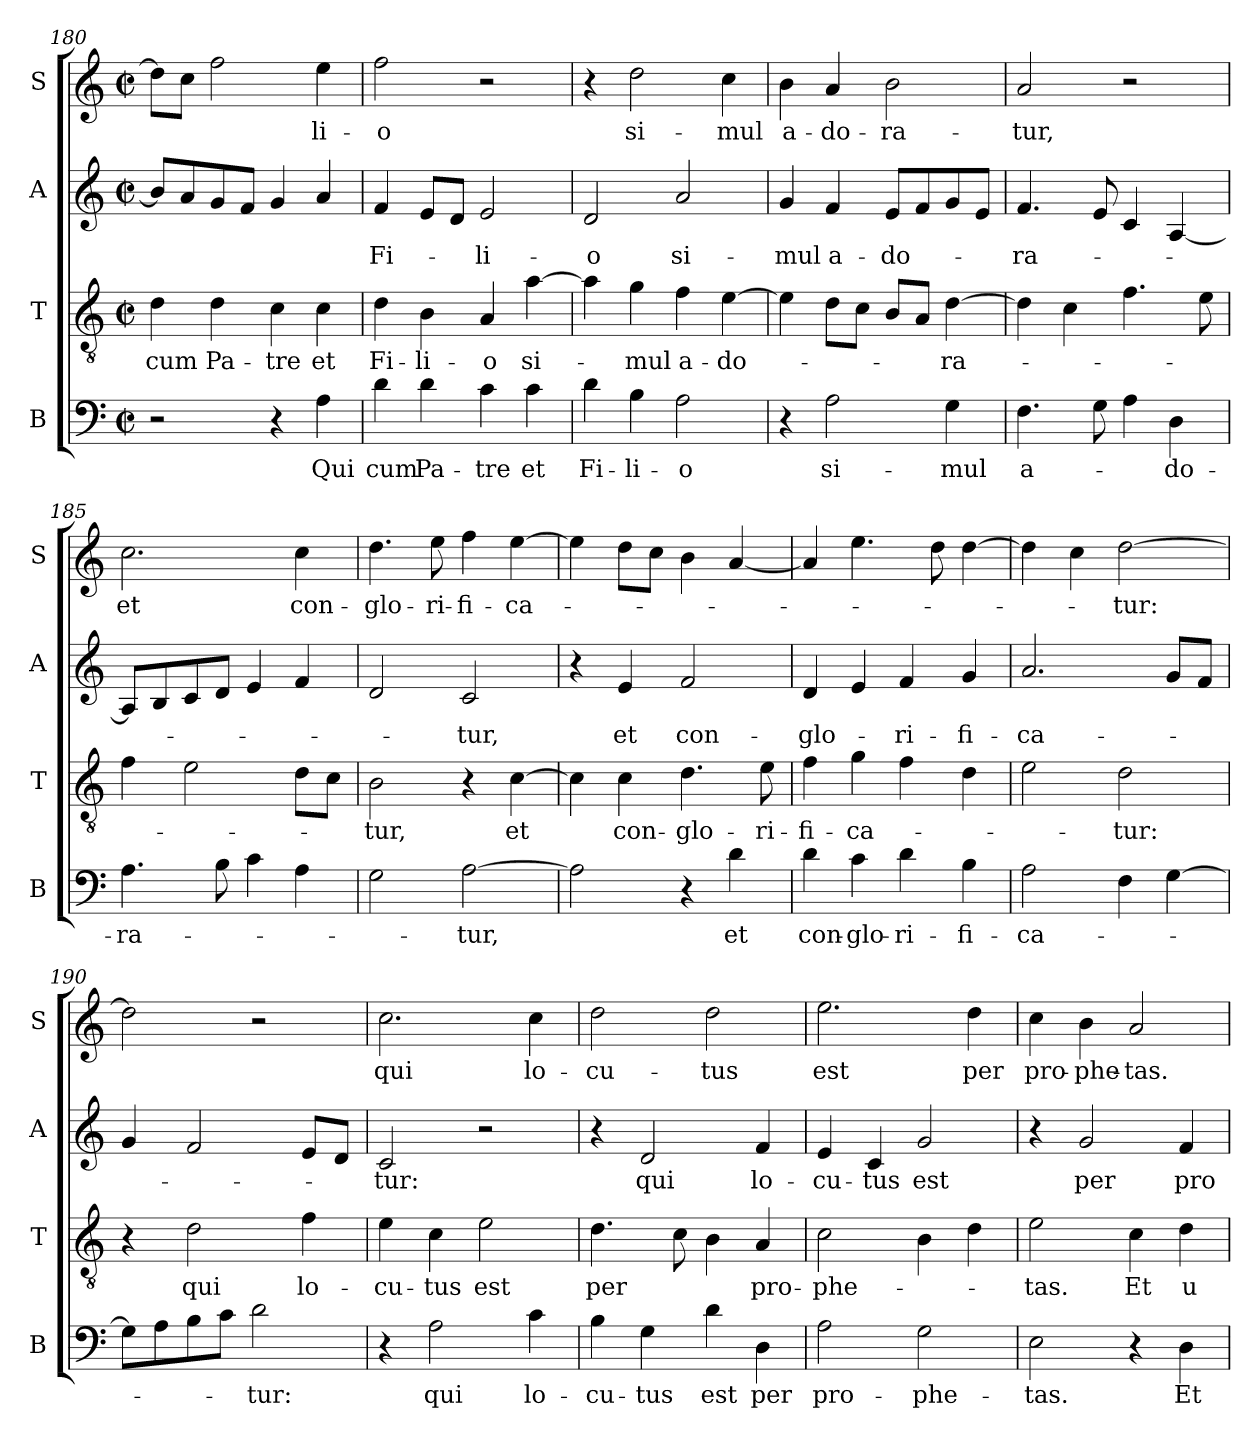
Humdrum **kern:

**kern	**text	**kern	**text	**kern	**text	**kern	**text
*part4	*part4	*part3	*part3	*part2	*part2	*part1	*part1
*staff4	*staff4	*staff3	*staff3	*staff2	*staff2	*staff1	*staff1
*I"B	*	*I"T	*	*I"A	*	*I"S	*
*I'B	*	*I'T	*	*I'A	*	*I'S	*
*clefF4	*	*clefGv2	*	*clefG2	*	*clefG2	*
*k[]	*	*k[]	*	*k[]	*	*k[]	*
*M2/2	*	*M2/2	*	*M2/2	*	*M2/2	*
*met(c|)	*	*met(c|)	*	*met(c|)	*	*met(c|)	*
=180	=180	=180	=180	=180	=180	=180	=180
!	!	!	!LO:LY:b	!	!	!	!
2r	.	4d\	cum	8b-/L]	.	8dd\L]	.
.	.	.	.	8a/	.	8cc\J	.
!	!	!	!LO:LY:b	!	!	!	!
.	.	4d\	Pa-	8g/	.	2ff\	.
.	.	.	.	8f/J	.	.	.
!	!	!	!LO:LY:b	!	!	!	!
4r	.	4c\	-tre	4g/	.	.	.
!	!LO:LY:b	!	!LO:LY:b	!	!	!	!LO:LY:b
4A\	Qui	4c\	et	4a/	.	4ee\	-li-
=181	=181	=181	=181	=181	=181	=181	=181
!	!LO:LY:b	!	!LO:LY:b	!	!LO:LY:b	!	!LO:LY:b
4d\	cum	4d\	Fi-	4f/	Fi-	2ff\	-o
!	!LO:LY:b	!	!LO:LY:b	!	!	!	!
4d\	Pa-	4B\	-li-	8e/L	.	.	.
.	.	.	.	8d/J	.	.	.
!	!LO:LY:b	!	!LO:LY:b	!	!LO:LY:b	!	!
4c\	-tre	4A/	-o	2e/	-li-	2r	.
!	!LO:LY:b	!	!LO:LY:b	!	!	!	!
4c\	et	[4a\	si-	.	.	.	.
=182	=182	=182	=182	=182	=182	=182	=182
!	!LO:LY:b	!	!	!	!LO:LY:b	!	!
4d\	Fi-	4a\]	.	2d/	-o	4r	.
!	!LO:LY:b	!	!LO:LY:b	!	!	!	!LO:LY:b
4B\	-li-	4g\	-mul	.	.	2dd\	si-
!	!LO:LY:b	!	!LO:LY:b	!	!LO:LY:b	!	!
2A\	-o	4f\	a-	2a/	si-	.	.
!	!	!	!LO:LY:b	!	!	!	!LO:LY:b
.	.	[4e\	-do-	.	.	4cc\	-mul
=183	=183	=183	=183	=183	=183	=183	=183
!	!	!	!	!	!LO:LY:b	!	!LO:LY:b
4r	.	4e\]	.	4g/	-mul	4b\	a-
!	!LO:LY:b	!	!	!	!LO:LY:b	!	!LO:LY:b
2A\	si-	8d\L	.	4f/	a-	4a/	-do-
.	.	8c\J	.	.	.	.	.
!	!	!	!	!	!LO:LY:b	!	!LO:LY:b
.	.	8B/L	.	8e/L	-do-	2b\	-ra-
.	.	8A/J	.	8f/	.	.	.
!	!LO:LY:b	!	!LO:LY:b	!	!	!	!
4G\	-mul	[4d\	-ra-	8g/	.	.	.
.	.	.	.	8e/J	.	.	.
=184	=184	=184	=184	=184	=184	=184	=184
!	!LO:LY:b	!	!	!	!LO:LY:b	!	!LO:LY:b
4.F\	a-	4d\]	.	4.f/	ra-	2a/	-tur,
.	.	4c\	.	.	.	.	.
8G\	.	.	.	8e/	.	.	.
4A\	.	4.f\	.	4c/	.	2r	.
!	!LO:LY:b	!	!	!	!	!	!
4D\	-do-	.	.	[4A/	.	.	.
.	.	8e\	.	.	.	.	.
=185	=185	=185	=185	=185	=185	=185	=185
!	!LO:LY:b	!	!	!	!	!	!LO:LY:b
4.A\	-ra-	4f\	.	8A/L]	.	2.cc\	et
.	.	.	.	8B/	.	.	.
.	.	2e\	.	8c/	.	.	.
8B\	.	.	.	8d/J	.	.	.
4c\	.	.	.	4e/	.	.	.
!	!	!	!	!	!	!	!LO:LY:b
4A\	.	8d\L	.	4f/	.	4cc\	con-
.	.	8c\J	.	.	.	.	.
=186	=186	=186	=186	=186	=186	=186	=186
!	!	!	!LO:LY:b	!	!	!	!LO:LY:b
2G\	.	2B\	-tur,	2d/	.	4.dd\	-glo-
!	!	!	!	!	!	!	!LO:LY:b
.	.	.	.	.	.	8ee\	-ri-
!	!LO:LY:b	!	!	!	!LO:LY:b	!	!LO:LY:b
[2A\	-tur,	4r	.	2c/	-tur,	4ff\	-fi-
!	!	!	!LO:LY:b	!	!	!	!LO:LY:b
.	.	[4c\	et	.	.	[4ee\	-ca-
=187	=187	=187	=187	=187	=187	=187	=187
2A\]	.	4c\]	.	4r	.	4ee\]	.
!	!	!	!LO:LY:b	!	!LO:LY:b	!	!
.	.	4c\	con-	4e/	et	8dd\L	.
.	.	.	.	.	.	8cc\J	.
!	!	!	!LO:LY:b	!	!LO:LY:b	!	!
4r	.	4.d\	-glo-	2f/	con-	4b\	.
!	!LO:LY:b	!	!	!	!	!	!
4d\	et	.	.	.	.	[4a/	.
!	!	!	!LO:LY:b	!	!	!	!
.	.	8e\	-ri-	.	.	.	.
=188	=188	=188	=188	=188	=188	=188	=188
!	!LO:LY:b	!	!LO:LY:b	!	!LO:LY:b	!	!
4d\	con-	4f\	-fi-	4d/	-glo-	4a/]	.
!	!LO:LY:b	!	!LO:LY:b	!	!	!	!
4c\	-glo-	4g\	-ca-	4e/	.	4.ee\	.
!	!LO:LY:b	!	!	!	!LO:LY:b	!	!
4d\	-ri-	4f\	.	4f/	-ri-	.	.
.	.	.	.	.	.	8dd\	.
!	!LO:LY:b	!	!	!	!LO:LY:b	!	!
4B\	-fi-	4d\	.	4g/	-fi-	[4dd\	.
=189	=189	=189	=189	=189	=189	=189	=189
!	!LO:LY:b	!	!	!	!LO:LY:b	!	!
2A\	-ca-	2e\	.	2.a/	-ca-	4dd\]	.
.	.	.	.	.	.	4cc\	.
!	!	!	!LO:LY:b	!	!	!	!LO:LY:b
4F\	.	2d\	-tur:	.	.	[2dd\	tur:
[4G\	.	.	.	8g/L	.	.	.
.	.	.	.	8f/J	.	.	.
=190	=190	=190	=190	=190	=190	=190	=190
8G\L]	.	4r	.	4g/	.	2dd\]	.
8A\	.	.	.	.	.	.	.
!	!	!	!LO:LY:b	!	!	!	!
8B\	.	2d\	qui	2f/	.	.	.
8c\J	.	.	.	.	.	.	.
!	!LO:LY:b	!	!	!	!	!	!
2d\	tur:	.	.	.	.	2r	.
!	!	!	!LO:LY:b	!	!	!	!
.	.	4f\	lo-	8e/L	.	.	.
.	.	.	.	8d/J	.	.	.
=191	=191	=191	=191	=191	=191	=191	=191
!	!	!	!LO:LY:b	!	!LO:LY:b	!	!LO:LY:b
4r	.	4e\	-cu-	2c/	-tur:	2.cc\	qui
!	!LO:LY:b	!	!LO:LY:b	!	!	!	!
2A\	qui	4c\	-tus	.	.	.	.
!	!	!	!LO:LY:b	!	!	!	!
.	.	2e\	est	2r	.	.	.
!	!LO:LY:b	!	!	!	!	!	!LO:LY:b
4c\	lo-	.	.	.	.	4cc\	lo-
=192	=192	=192	=192	=192	=192	=192	=192
!	!LO:LY:b	!	!LO:LY:b	!	!	!	!LO:LY:b
4B\	-cu-	4.d\	per	4r	.	2dd\	-cu-
!	!LO:LY:b	!	!	!	!LO:LY:b	!	!
4G\	-tus	.	.	2d/	qui	.	.
.	.	8c\	.	.	.	.	.
!	!LO:LY:b	!	!	!	!	!	!LO:LY:b
4d\	est	4B\	.	.	.	2dd\	-tus
!	!LO:LY:b	!	!LO:LY:b	!	!LO:LY:b	!	!
4D\	per	4A/	pro-	4f/	lo-	.	.
=193	=193	=193	=193	=193	=193	=193	=193
!	!LO:LY:b	!	!LO:LY:b	!	!LO:LY:b	!	!LO:LY:b
2A\	pro-	2c\	-phe-	4e/	-cu-	2.ee\	est
!	!	!	!	!	!LO:LY:b	!	!
.	.	.	.	4c/	-tus	.	.
!	!LO:LY:b	!	!	!	!LO:LY:b	!	!
2G\	-phe-	4B\	.	2g/	est	.	.
!	!	!	!	!	!	!	!LO:LY:b
.	.	4d\	.	.	.	4dd\	per
=194	=194	=194	=194	=194	=194	=194	=194
!	!LO:LY:b	!	!LO:LY:b	!	!	!	!LO:LY:b
2E\	-tas.	2e\	-tas.	4r	.	4cc\	pro-
!	!	!	!	!	!LO:LY:b	!	!LO:LY:b
.	.	.	.	2g/	per	4b\	-phe-
!	!	!	!LO:LY:b	!	!	!	!LO:LY:b
4r	.	4c\	Et	.	.	2a/	-tas.
!	!LO:LY:b	!	!LO:LY:b	!	!LO:LY:b	!	!
4D\	Et	4d\	u-	4f/	pro-	.	.
=	=	=	=	=	=	=	=
*-	*-	*-	*-	*-	*-	*-	*-
